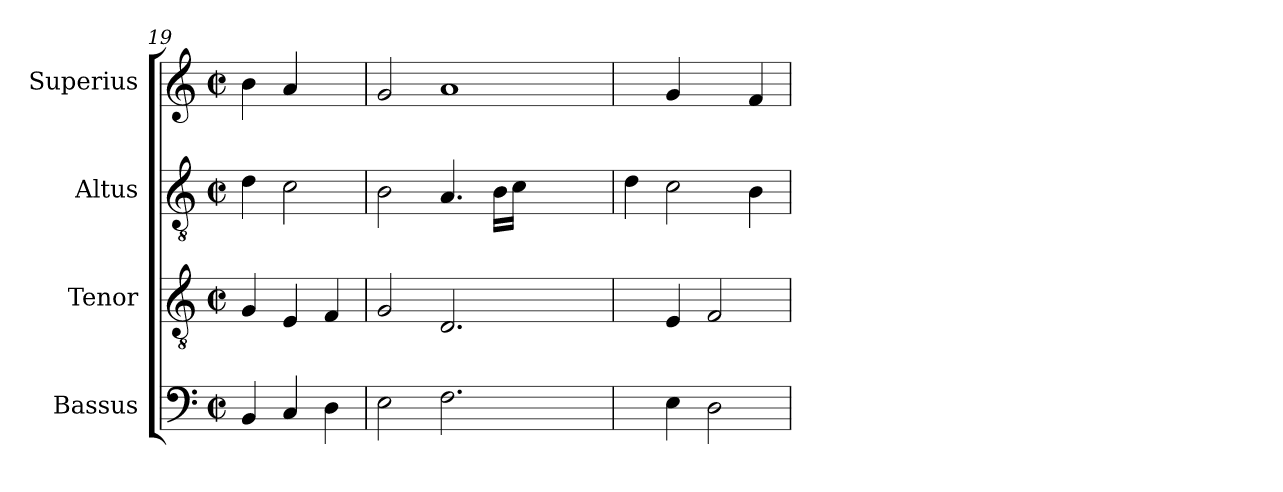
**kern	**kern	**kern	**kern
*part4	*part3	*part2	*part1
*staff4	*staff3	*staff2	*staff1
*I"Bassus	*I"Tenor	*I"Altus	*I"Superius
*I'Bas	*I'Ten	*I'Alt	*I'Sup
*clefF4	*clefGv2	*clefGv2	*clefG2
*M2/2	*M2/2	*M2/2	*M2/2
*met(c|)	*met(c|)	*met(c|)	*met(c|)
=19	=19	=19	=19
4BB/	4G/	4d\	4b\
4C/	4E/	2c\	4a/
4D\	4F/	.	4ryy
=20	=20	=20	=20
2E\	2G/	2B\	2g/
2.F\	2.D/	4.A/	1a
.	.	16B\L	.
.	.	16c\J	.
.	.	2ryy	.
4ryy	4ryy	.	.
=21	=21	=21	=21
4ryy	4ryy	4d\	4ryy
4E\	4E/	2c\	4g/
2D\	2F/	.	4ryy
.	.	4B\	4f/
=	=	=	=
*-	*-	*-	*-
